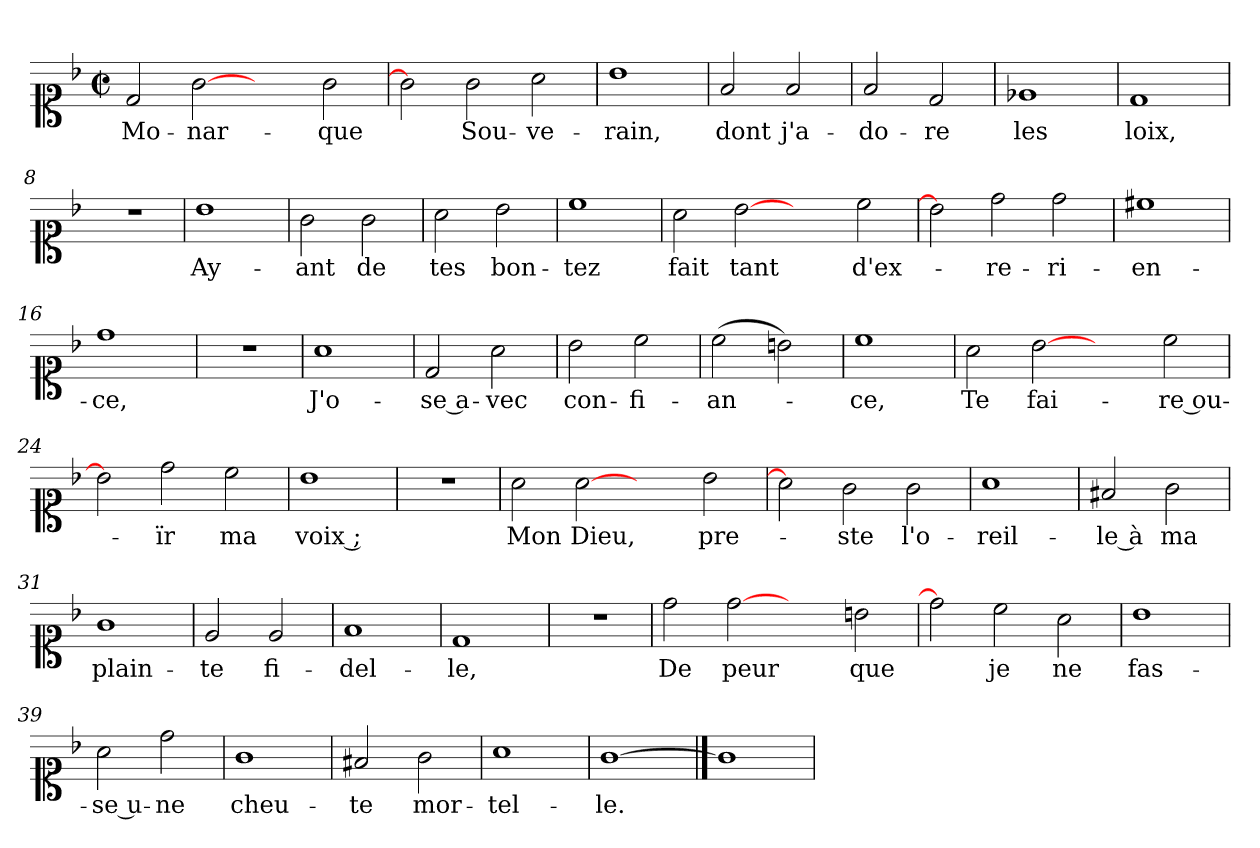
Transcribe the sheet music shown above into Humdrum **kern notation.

**kern	**text
*part1	*part1
*staff1	*staff1
*clefC1	*
*k[b-]	*
*F:	*
*M2/2	*
*met(c|)	*
=1	=1
2d/	Mo-
[2g	-nar-
2ryy	.
2g\	-que
=2	=2
2g]	.
2g\	Sou-
2a\	-ve-
=3	=3
1b-	-rain,
=4	=4
2f/	dont
2f/	j'a-
=5	=5
2f/	-do-
2d/	-re
=6	=6
1e-X	les
!!LO:LB:g=z
=7	=7
1d	loix,
=8	=8
1r	.
=9	=9
1b-	Ay-
=10	=10
2g\	-ant
2g\	de
=11	=11
2a\	tes
2b-\	bon-
=12	=12
1cc	-tez
=13	=13
2a\	fait
[2b-	tant
2ryy	.
2cc\	d'ex-
!!LO:LB:g=z
=14	=14
2b-]	.
2dd\	-re-
2dd\	-ri-
=15	=15
1cc#X	-en-
=16	=16
1dd	-ce,
=17	=17
1r	.
=18	=18
1a	J'o-
=19	=19
2d/	se a-
2a\	-vec
=20	=20
2b-\	con-
2cc\	-fi-
=21	=21
(>2cc\	-an-
2bn\)	.
!!LO:LB:g=z
=22	=22
1cc	-ce,
=23	=23
2a\	Te
[2b-	fai-
2ryy	.
2cc\	re ou-
=24	=24
2b-]	.
2dd\	-ïr
2cc\	ma
=25	=25
1b-	voix ;
=26	=26
1r	.
=27	=27
2a\	Mon
[2a	Dieu,
2ryy	.
2b-\	pre-
!!LO:LB:g=z
=28	=28
2a]	.
2g\	-ste
2g\	l'o-
=29	=29
1a	-reil-
=30	=30
2f#X/	-le à
2g\	ma
=31	=31
1g	plain-
=32	=32
2e/	-te
2e/	fi-
=33	=33
1f	-del-
=34	=34
1d	-le,
=35	=35
1r	.
!!LO:LB:g=z
=36	=36
2dd\	De
[2dd	peur
2ryy	.
2bn\	que
=37	=37
2dd]	.
2cc\	je
2a\	ne
=38	=38
1b-	fas-
=39	=39
2a\	se u-
2dd\	-ne
=40	=40
1g	cheu-
=41	=41
2f#X/	-te
2g\	mor-
=42	=42
1a	-tel-
!!LO:LB:g=z
=43	=43
[1g	-le.
==44	==44
1g]	.
=	=
*-	*-
